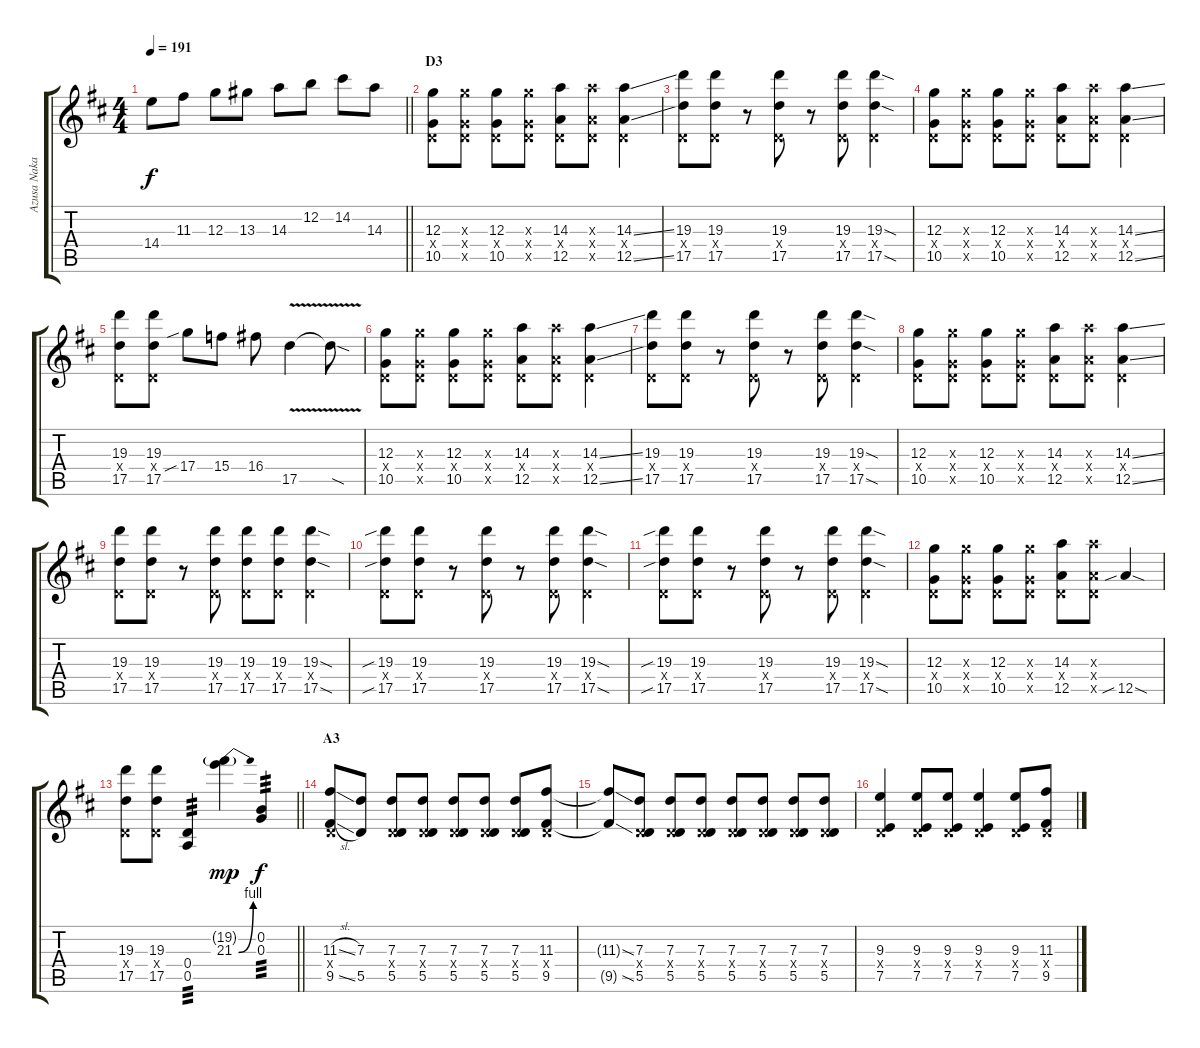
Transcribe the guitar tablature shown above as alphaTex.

\track ("Azusa Nakano" "Azusa Naka") {instrument overdrivenguitar}
\staff {score tabs}
\tuning (E4 B3 G3 D3 A2 E2) {hide}
\ts (4 4)
\tempo 191
\clef g2
\barLineRight lightlight
\ks d
14.4.8{dy f} 11.3.8 12.3.8 13.3.8 14.3.8 12.2.8 14.2.8 14.3.8 |
\section ("" "D3")
(12.3 0.4{x} 10.5).8 (12.3{x} 0.4{x} 10.5{x}).8 (12.3 0.4{x} 10.5).8 (12.3{x} 0.4{x} 10.5{x}).8 (14.3 0.4{x} 12.5).8 (14.3{x} 0.4{x} 12.5{x}).8 (14.3{ss} 0.4{x} 12.5{ss}).4 |
(19.3 0.4{x} 17.5).8 (19.3 0.4{x} 17.5).8 r.8 (19.3 0.4{x} 17.5).8 r.8 (19.3 0.4{x} 17.5).8 (19.3{sod} 0.4{x} 17.5{sod}).4 |
(12.3 0.4{x} 10.5).8 (12.3{x} 0.4{x} 10.5{x}).8 (12.3 0.4{x} 10.5).8 (12.3{x} 0.4{x} 10.5{x}).8 (14.3 0.4{x} 12.5).8 (14.3{x} 0.4{x} 12.5{x}).8 (14.3{ss} 0.4{x} 12.5{ss}).4 |
(19.3 0.4{x} 17.5).8 (19.3 0.4{x} 17.5).8 17.4{sib}.8 15.4.8 16.4.8 17.5{v}.4 17.5{sod t}.8 |
(12.3 0.4{x} 10.5).8 (12.3{x} 0.4{x} 10.5{x}).8 (12.3 0.4{x} 10.5).8 (12.3{x} 0.4{x} 10.5{x}).8 (14.3 0.4{x} 12.5).8 (14.3{x} 0.4{x} 12.5{x}).8 (14.3{ss} 0.4{x} 12.5{ss}).4 |
(19.3 0.4{x} 17.5).8 (19.3 0.4{x} 17.5).8 r.8 (19.3 0.4{x} 17.5).8 r.8 (19.3 0.4{x} 17.5).8 (19.3{sod} 0.4{x} 17.5{sod}).4 |
(12.3 0.4{x} 10.5).8 (12.3{x} 0.4{x} 10.5{x}).8 (12.3 0.4{x} 10.5).8 (12.3{x} 0.4{x} 10.5{x}).8 (14.3 0.4{x} 12.5).8 (14.3{x} 0.4{x} 12.5{x}).8 (14.3{ss} 0.4{x} 12.5{ss}).4 |
(19.3 0.4{x} 17.5).8 (19.3 0.4{x} 17.5).8 r.8 (19.3 0.4{x} 17.5).8 (19.3 0.4{x} 17.5).8 (19.3 0.4{x} 17.5).8 (19.3{sod} 0.4{x} 17.5{sod}).4 |
(19.3{sib} 0.4{x} 17.5{sib}).8 (19.3 0.4{x} 17.5).8 r.8 (19.3 0.4{x} 17.5).8 r.8 (19.3 0.4{x} 17.5).8 (19.3{sod} 0.4{x} 17.5{sod}).4 |
(19.3{sib} 0.4{x} 17.5{sib}).8 (19.3 0.4{x} 17.5).8 r.8 (19.3 0.4{x} 17.5).8 r.8 (19.3 0.4{x} 17.5).8 (19.3{sod} 0.4{x} 17.5{sod}).4 |
(12.3 0.4{x} 10.5).8 (12.3{x} 0.4{x} 10.5{x}).8 (12.3 0.4{x} 10.5).8 (12.3{x} 0.4{x} 10.5{x}).8 (14.3 0.4{x} 12.5).8 (14.3{x} 0.4{x} 12.5{x}).8 12.5{sib sod}.4 |
\barLineRight lightlight
(19.3 0.4{x} 17.5).8 (19.3 0.4{x} 17.5).8 (0.4 0.5).4{tp 3} (19.2{g} 21.3{be (bend 0 0 60 4)}).4{dy mp} (0.2 0.3).4{tp 3 dy f} |
\section ("" "A3")
(11.3{sl} 0.4{x} 9.5{sl}).8 (7.3 5.5).8 (7.3 0.4{x} 5.5).8 (7.3 0.4{x} 5.5).8 (7.3 0.4{x} 5.5).8 (7.3 0.4{x} 5.5).8 (7.3 0.4{x} 5.5).8 (11.3 0.4{x} 9.5).8 |
(11.3{ss t} 9.5{ss t}).8 (7.3 0.4{x} 5.5).8 (7.3 0.4{x} 5.5).8 (7.3 0.4{x} 5.5).8 (7.3 0.4{x} 5.5).8 (7.3 0.4{x} 5.5).8 (7.3 0.4{x} 5.5).8 (7.3 0.4{x} 5.5).8 |
(9.3 0.4{x} 7.5).4 (9.3 0.4{x} 7.5).8 (9.3 0.4{x} 7.5).8 (9.3 0.4{x} 7.5).4 (9.3 0.4{x} 7.5).8 (11.3 0.4{x} 9.5).8
